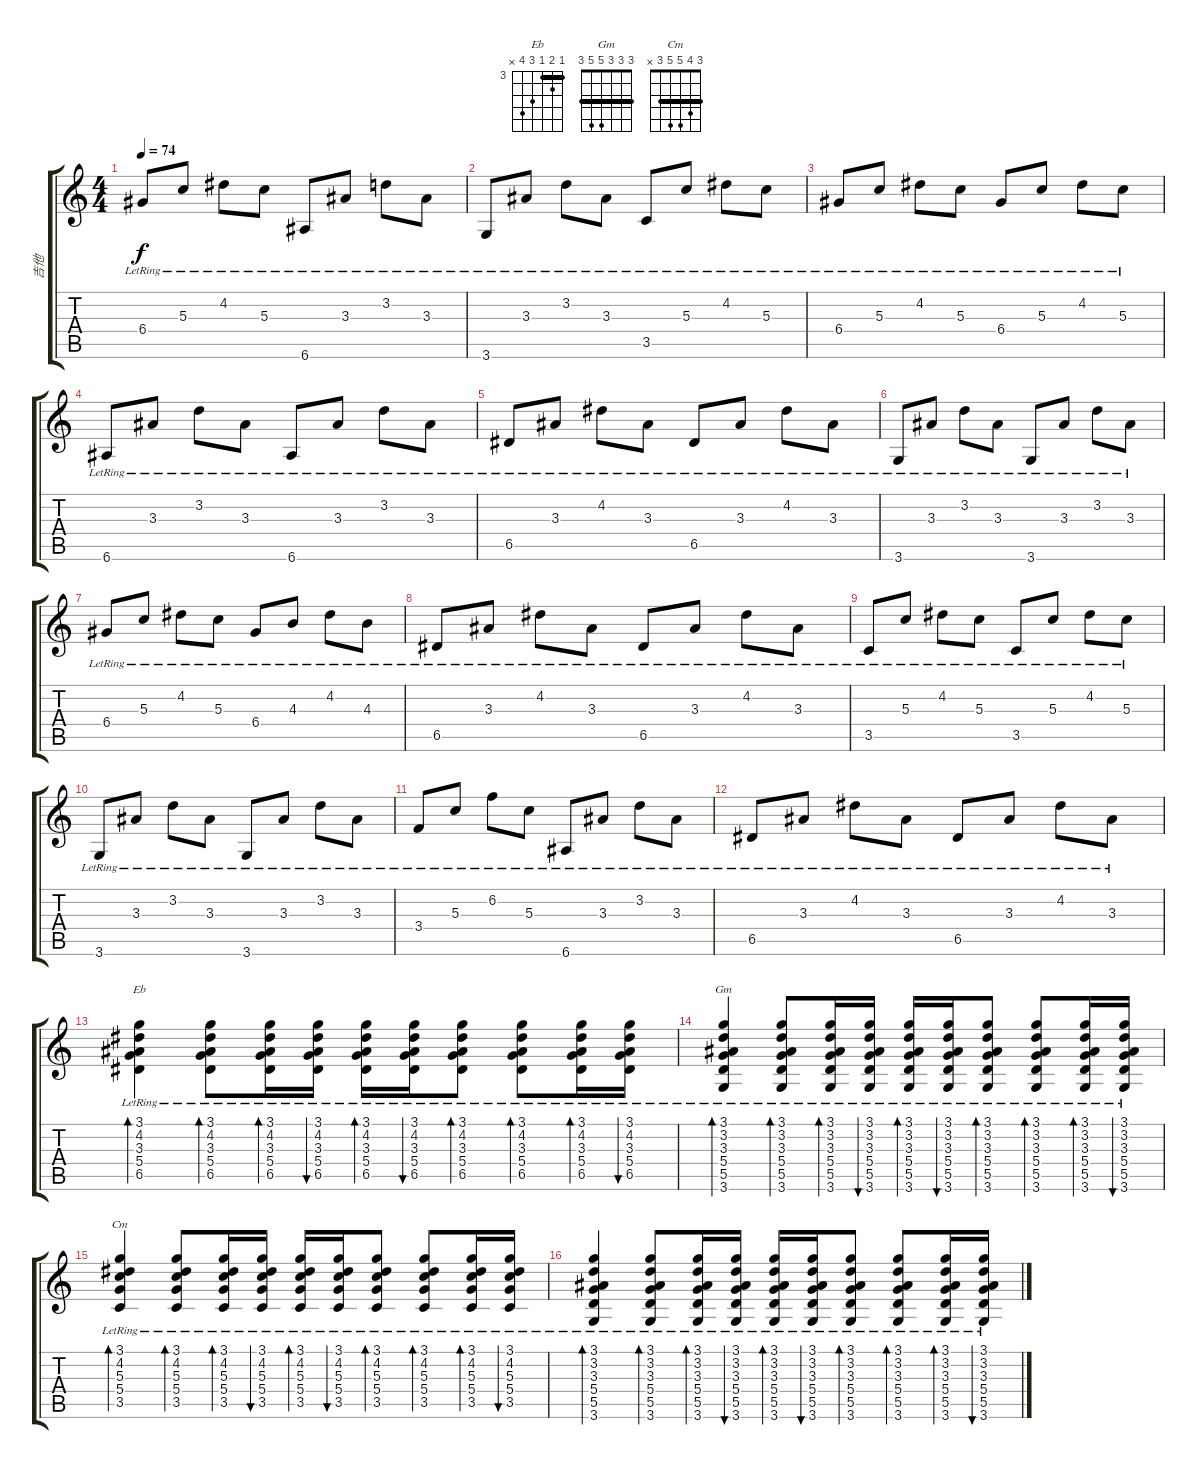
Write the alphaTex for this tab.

\track ("吉他" "吉他") {instrument acousticguitarnylon}
\staff {score tabs}
\tuning (E4 B3 G3 D3 A2 E2) {hide}
\chord ("Eb" 3 4 3 5 6 x) {firstfret 3 barre 3}
\chord ("Gm" 3 3 3 5 5 3) {barre 3}
\chord ("Cm" 3 4 5 5 3 x) {barre 3}
\ts (4 4)
\tempo 74
\clef g2
\ks c
6.4{lr}.8{dy f} 5.3{lr}.8 4.2{lr}.8 5.3{lr}.8 6.6{lr}.8 3.3{lr}.8 3.2{lr}.8 3.3{lr}.8 |
3.6{lr}.8 3.3{lr}.8 3.2{lr}.8 3.3{lr}.8 3.5{lr}.8 5.3{lr}.8 4.2{lr}.8 5.3{lr}.8 |
6.4{lr}.8 5.3{lr}.8 4.2{lr}.8 5.3{lr}.8 6.4{lr}.8 5.3{lr}.8 4.2{lr}.8 5.3{lr}.8 |
6.6{lr}.8 3.3{lr}.8 3.2{lr}.8 3.3{lr}.8 6.6{lr}.8 3.3{lr}.8 3.2{lr}.8 3.3{lr}.8 |
6.5{lr}.8 3.3{lr}.8 4.2{lr}.8 3.3{lr}.8 6.5{lr}.8 3.3{lr}.8 4.2{lr}.8 3.3{lr}.8 |
3.6{lr}.8 3.3{lr}.8 3.2{lr}.8 3.3{lr}.8 3.6{lr}.8 3.3{lr}.8 3.2{lr}.8 3.3{lr}.8 |
6.4{lr}.8 5.3{lr}.8 4.2{lr}.8 5.3{lr}.8 6.4{lr}.8 4.3{lr}.8 4.2{lr}.8 4.3{lr}.8 |
6.5{lr}.8 3.3{lr}.8 4.2{lr}.8 3.3{lr}.8 6.5{lr}.8 3.3{lr}.8 4.2{lr}.8 3.3{lr}.8 |
3.5{lr}.8 5.3{lr}.8 4.2{lr}.8 5.3{lr}.8 3.5{lr}.8 5.3{lr}.8 4.2{lr}.8 5.3{lr}.8 |
3.6{lr}.8 3.3{lr}.8 3.2{lr}.8 3.3{lr}.8 3.6{lr}.8 3.3{lr}.8 3.2{lr}.8 3.3{lr}.8 |
3.4{lr}.8 5.3{lr}.8 6.2{lr}.8 5.3{lr}.8 6.6{lr}.8 3.3{lr}.8 3.2{lr}.8 3.3{lr}.8 |
6.5{lr}.8 3.3{lr}.8 4.2{lr}.8 3.3{lr}.8 6.5{lr}.8 3.3{lr}.8 4.2{lr}.8 3.3{lr}.8 |
(3.1{lr} 4.2{lr} 3.3{lr} 5.4{lr} 6.5{lr}).4{bd 30 ch "Eb"} (3.1{lr} 4.2{lr} 3.3{lr} 5.4{lr} 6.5{lr}).8{bd 30} (3.1{lr} 4.2{lr} 3.3{lr} 5.4{lr} 6.5{lr}).16{bd 30} (3.1{lr} 4.2{lr} 3.3{lr} 5.4{lr} 6.5{lr}).16{bu 30} (3.1{lr} 4.2{lr} 3.3{lr} 5.4{lr} 6.5{lr}).16{bd 30} (3.1{lr} 4.2{lr} 3.3{lr} 5.4{lr} 6.5{lr}).16{bu 30} (3.1{lr} 4.2{lr} 3.3{lr} 5.4{lr} 6.5{lr}).8{bd 30} (3.1{lr} 4.2{lr} 3.3{lr} 5.4{lr} 6.5{lr}).8{bd 30} (3.1{lr} 4.2{lr} 3.3{lr} 5.4{lr} 6.5{lr}).16{bd 30} (3.1{lr} 4.2{lr} 3.3{lr} 5.4{lr} 6.5{lr}).16{bu 30} |
(3.1{lr} 3.2{lr} 3.3{lr} 5.4{lr} 5.5{lr} 3.6{lr}).4{bd 30 ch "Gm"} (3.1{lr} 3.2{lr} 3.3{lr} 5.4{lr} 5.5{lr} 3.6{lr}).8{bd 30} (3.1{lr} 3.2{lr} 3.3{lr} 5.4{lr} 5.5{lr} 3.6{lr}).16{bd 30} (3.1{lr} 3.2{lr} 3.3{lr} 5.4{lr} 5.5{lr} 3.6{lr}).16{bu 30} (3.1{lr} 3.2{lr} 3.3{lr} 5.4{lr} 5.5{lr} 3.6{lr}).16{bd 30} (3.1{lr} 3.2{lr} 3.3{lr} 5.4{lr} 5.5{lr} 3.6{lr}).16{bu 30} (3.1{lr} 3.2{lr} 3.3{lr} 5.4{lr} 5.5{lr} 3.6{lr}).8{bd 30} (3.1{lr} 3.2{lr} 3.3{lr} 5.4{lr} 5.5{lr} 3.6{lr}).8{bd 30} (3.1{lr} 3.2{lr} 3.3{lr} 5.4{lr} 5.5{lr} 3.6{lr}).16{bd 30} (3.1{lr} 3.2{lr} 3.3{lr} 5.4{lr} 5.5{lr} 3.6{lr}).16{bu 30} |
(3.1{lr} 4.2{lr} 5.3{lr} 5.4{lr} 3.5{lr}).4{bd 30 ch "Cm"} (3.1{lr} 4.2{lr} 5.3{lr} 5.4{lr} 3.5{lr}).8{bd 30} (3.1{lr} 4.2{lr} 5.3{lr} 5.4{lr} 3.5{lr}).16{bd 30} (3.1{lr} 4.2{lr} 5.3{lr} 5.4{lr} 3.5{lr}).16{bu 30} (3.1{lr} 4.2{lr} 5.3{lr} 5.4{lr} 3.5{lr}).16{bd 30} (3.1{lr} 4.2{lr} 5.3{lr} 5.4{lr} 3.5{lr}).16{bu 30} (3.1{lr} 4.2{lr} 5.3{lr} 5.4{lr} 3.5{lr}).8{bd 30} (3.1{lr} 4.2{lr} 5.3{lr} 5.4{lr} 3.5{lr}).8{bd 30} (3.1{lr} 4.2{lr} 5.3{lr} 5.4{lr} 3.5{lr}).16{bd 30} (3.1{lr} 4.2{lr} 5.3{lr} 5.4{lr} 3.5{lr}).16{bu 30} |
(3.1{lr} 3.2{lr} 3.3{lr} 5.4{lr} 5.5{lr} 3.6{lr}).4{bd 30} (3.1{lr} 3.2{lr} 3.3{lr} 5.4{lr} 5.5{lr} 3.6{lr}).8{bd 30} (3.1{lr} 3.2{lr} 3.3{lr} 5.4{lr} 5.5{lr} 3.6{lr}).16{bd 30} (3.1{lr} 3.2{lr} 3.3{lr} 5.4{lr} 5.5{lr} 3.6{lr}).16{bu 30} (3.1{lr} 3.2{lr} 3.3{lr} 5.4{lr} 5.5{lr} 3.6{lr}).16{bd 30} (3.1{lr} 3.2{lr} 3.3{lr} 5.4{lr} 5.5{lr} 3.6{lr}).16{bu 30} (3.1{lr} 3.2{lr} 3.3{lr} 5.4{lr} 5.5{lr} 3.6{lr}).8{bd 30} (3.1{lr} 3.2{lr} 3.3{lr} 5.4{lr} 5.5{lr} 3.6{lr}).8{bd 30} (3.1{lr} 3.2{lr} 3.3{lr} 5.4{lr} 5.5{lr} 3.6{lr}).16{bd 30} (3.1{lr} 3.2{lr} 3.3{lr} 5.4{lr} 5.5{lr} 3.6{lr}).16{bu 30}
